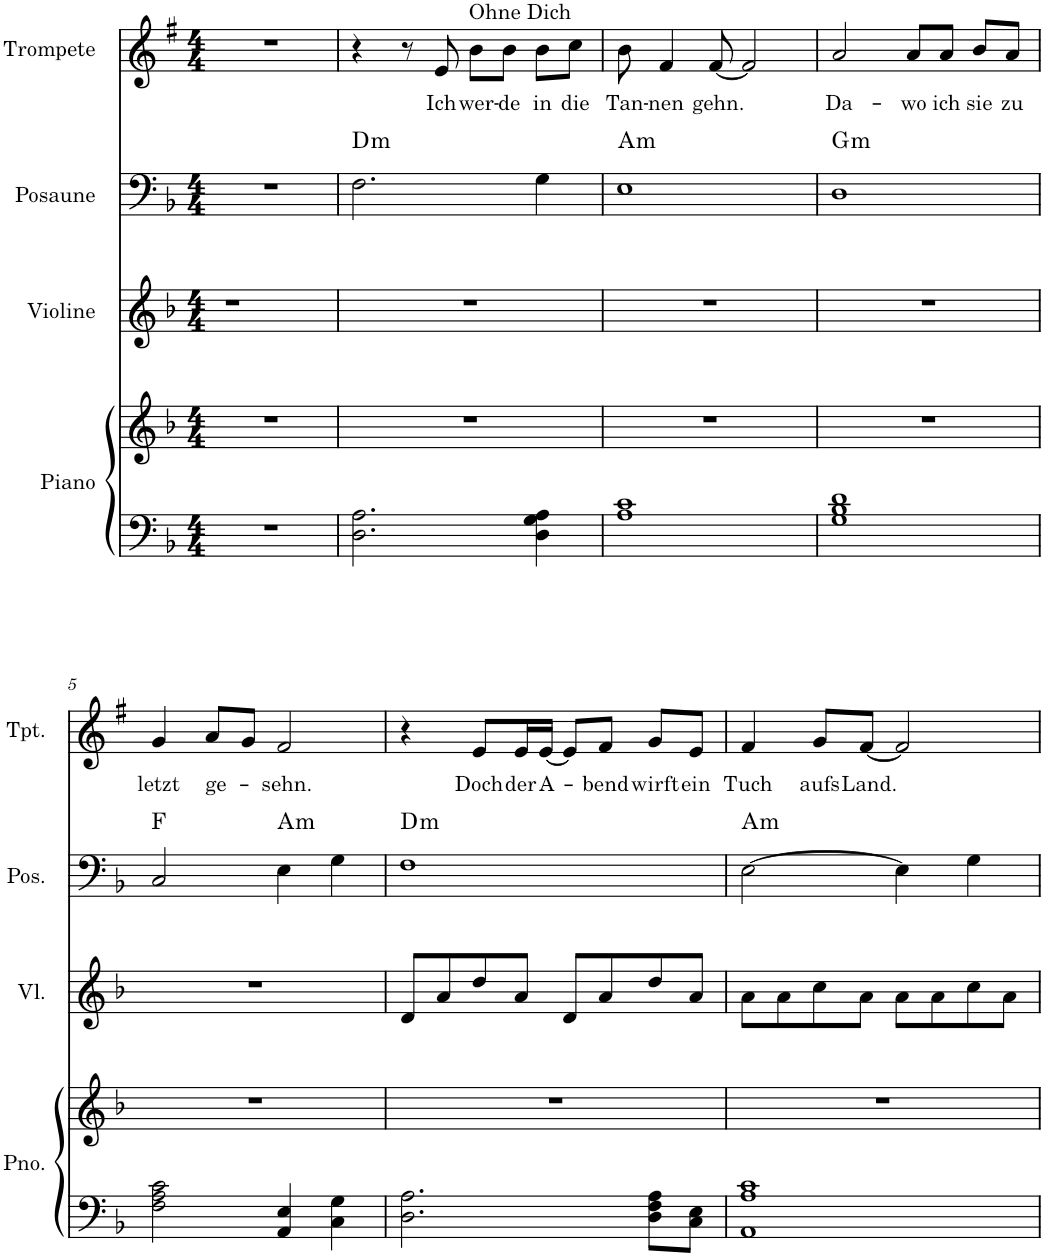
**kern	**kern	**kern	**kern	**harte	**kern	**text
*part4	*part4	*part3	*part2	*part2	*part1	*part1
*staff5	*staff4	*staff3	*staff2	*	*staff1	*staff1
*I"Piano	*	*I"Violine	*I"Posaune	*	*I"Trompete	*
*I'Pno.	*	*I'Vl.	*I'Pos.	*	*I'Tpt.	*
*clefF4	*clefG2	*clefG2	*clefF4	*	*clefG2	*
*	*	*	*	*	*Trd1c2	*
*k[b-]	*k[b-]	*k[b-]	*k[b-]	*	*k[f#]	*
*M4/4	*M4/4	*M4/4	*M4/4	*	*M4/4	*
=1	=1	=1	=1	=1	=1	=1
1r	1r	1r	1r	.	1r	.
=2	=2	=2	=2	=2	=2	=2
!	!	!	!	!LO:H:kt=m	!	!
2.D\ 2.A\	1r	1r	2.F\	D:min	4r	.
.	.	.	.	.	8r	.
!	!	!	!	!	!	!LO:LY:b
.	.	.	.	.	8e/	Ich
!	!	!	!	!	!LO:TX:a:t=Ohne Dich	!
!	!	!	!	!	!	!LO:LY:b
.	.	.	.	.	8b\L	wer-
!	!	!	!	!	!	!LO:LY:b
.	.	.	.	.	8b\J	-de
!	!	!	!	!	!	!LO:LY:b
4D\ 4G\ 4A\	.	.	4G\	.	8b\L	in
!	!	!	!	!	!	!LO:LY:b
.	.	.	.	.	8cc\J	die
=3	=3	=3	=3	=3	=3	=3
!	!	!	!	!LO:H:kt=m	!	!LO:LY:b
1A 1c	1r	1r	1E	A:min	8b\	Tan-
!	!	!	!	!	!	!LO:LY:b
.	.	.	.	.	4f#/	-nen
!	!	!	!	!	!	!LO:LY:b
.	.	.	.	.	[8f#/	gehn.
.	.	.	.	.	2f#/]	.
=4	=4	=4	=4	=4	=4	=4
!	!	!	!	!LO:H:kt=m	!	!LO:LY:b
1G 1B- 1d	1r	1r	1D	G:min	2a/	Da-
!	!	!	!	!	!	!LO:LY:b
.	.	.	.	.	8a/L	wo
!	!	!	!	!	!	!LO:LY:b
.	.	.	.	.	8a/J	ich
!	!	!	!	!	!	!LO:LY:b
.	.	.	.	.	8b/L	sie
!	!	!	!	!	!	!LO:LY:b
.	.	.	.	.	8a/J	zu
!!LO:LB:g=z
=5	=5	=5	=5	=5	=5	=5
!	!	!	!	!	!	!LO:LY:b
2F\ 2A\ 2c\	1r	1r	2C/	F:maj	4g/	letzt
!	!	!	!	!	!	!LO:LY:b
.	.	.	.	.	8a/L	ge-
.	.	.	.	.	8g/J	.
!	!	!	!	!LO:H:kt=m	!	!LO:LY:b
4AA/ 4E/	.	.	4E\	A:min	2f#/	sehn.
4C\ 4G\	.	.	4G\	.	.	.
=6	=6	=6	=6	=6	=6	=6
!	!	!	!	!LO:H:kt=m	!	!
2.D\ 2.A\	1r	8d/L	1F	D:min	4r	.
.	.	8a/	.	.	.	.
!	!	!	!	!	!	!LO:LY:b
.	.	8dd/	.	.	8e/L	Doch
!	!	!	!	!	!	!LO:LY:b
.	.	8a/J	.	.	16e/L	der
!	!	!	!	!	!	!LO:LY:b
.	.	.	.	.	[16e/JJ	A-
.	.	8d/L	.	.	8e/L]	.
!	!	!	!	!	!	!LO:LY:b
.	.	8a/	.	.	8f#/J	bend
!	!	!	!	!	!	!LO:LY:b
8D\ 8F\ 8A\L	.	8dd/	.	.	8g/L	wirft
!	!	!	!	!	!	!LO:LY:b
8C\ 8E\J	.	8a/J	.	.	8e/J	ein
=7	=7	=7	=7	=7	=7	=7
!	!	!	!	!LO:H:kt=m	!	!LO:LY:b
1AA 1A 1c	1r	8a\L	[2E\	A:min	4f#/	Tuch
.	.	8a\	.	.	.	.
!	!	!	!	!	!	!LO:LY:b
.	.	8cc\	.	.	8g/L	aufs
!	!	!	!	!	!	!LO:LY:b
.	.	8a\J	.	.	[8f#/J	Land.
.	.	8a\L	4E\]	.	2f#/]	.
.	.	8a\	.	.	.	.
.	.	8cc\	4G\	.	.	.
.	.	8a\J	.	.	.	.
=	=	=	=	=	=	=
*-	*-	*-	*-	*-	*-	*-
